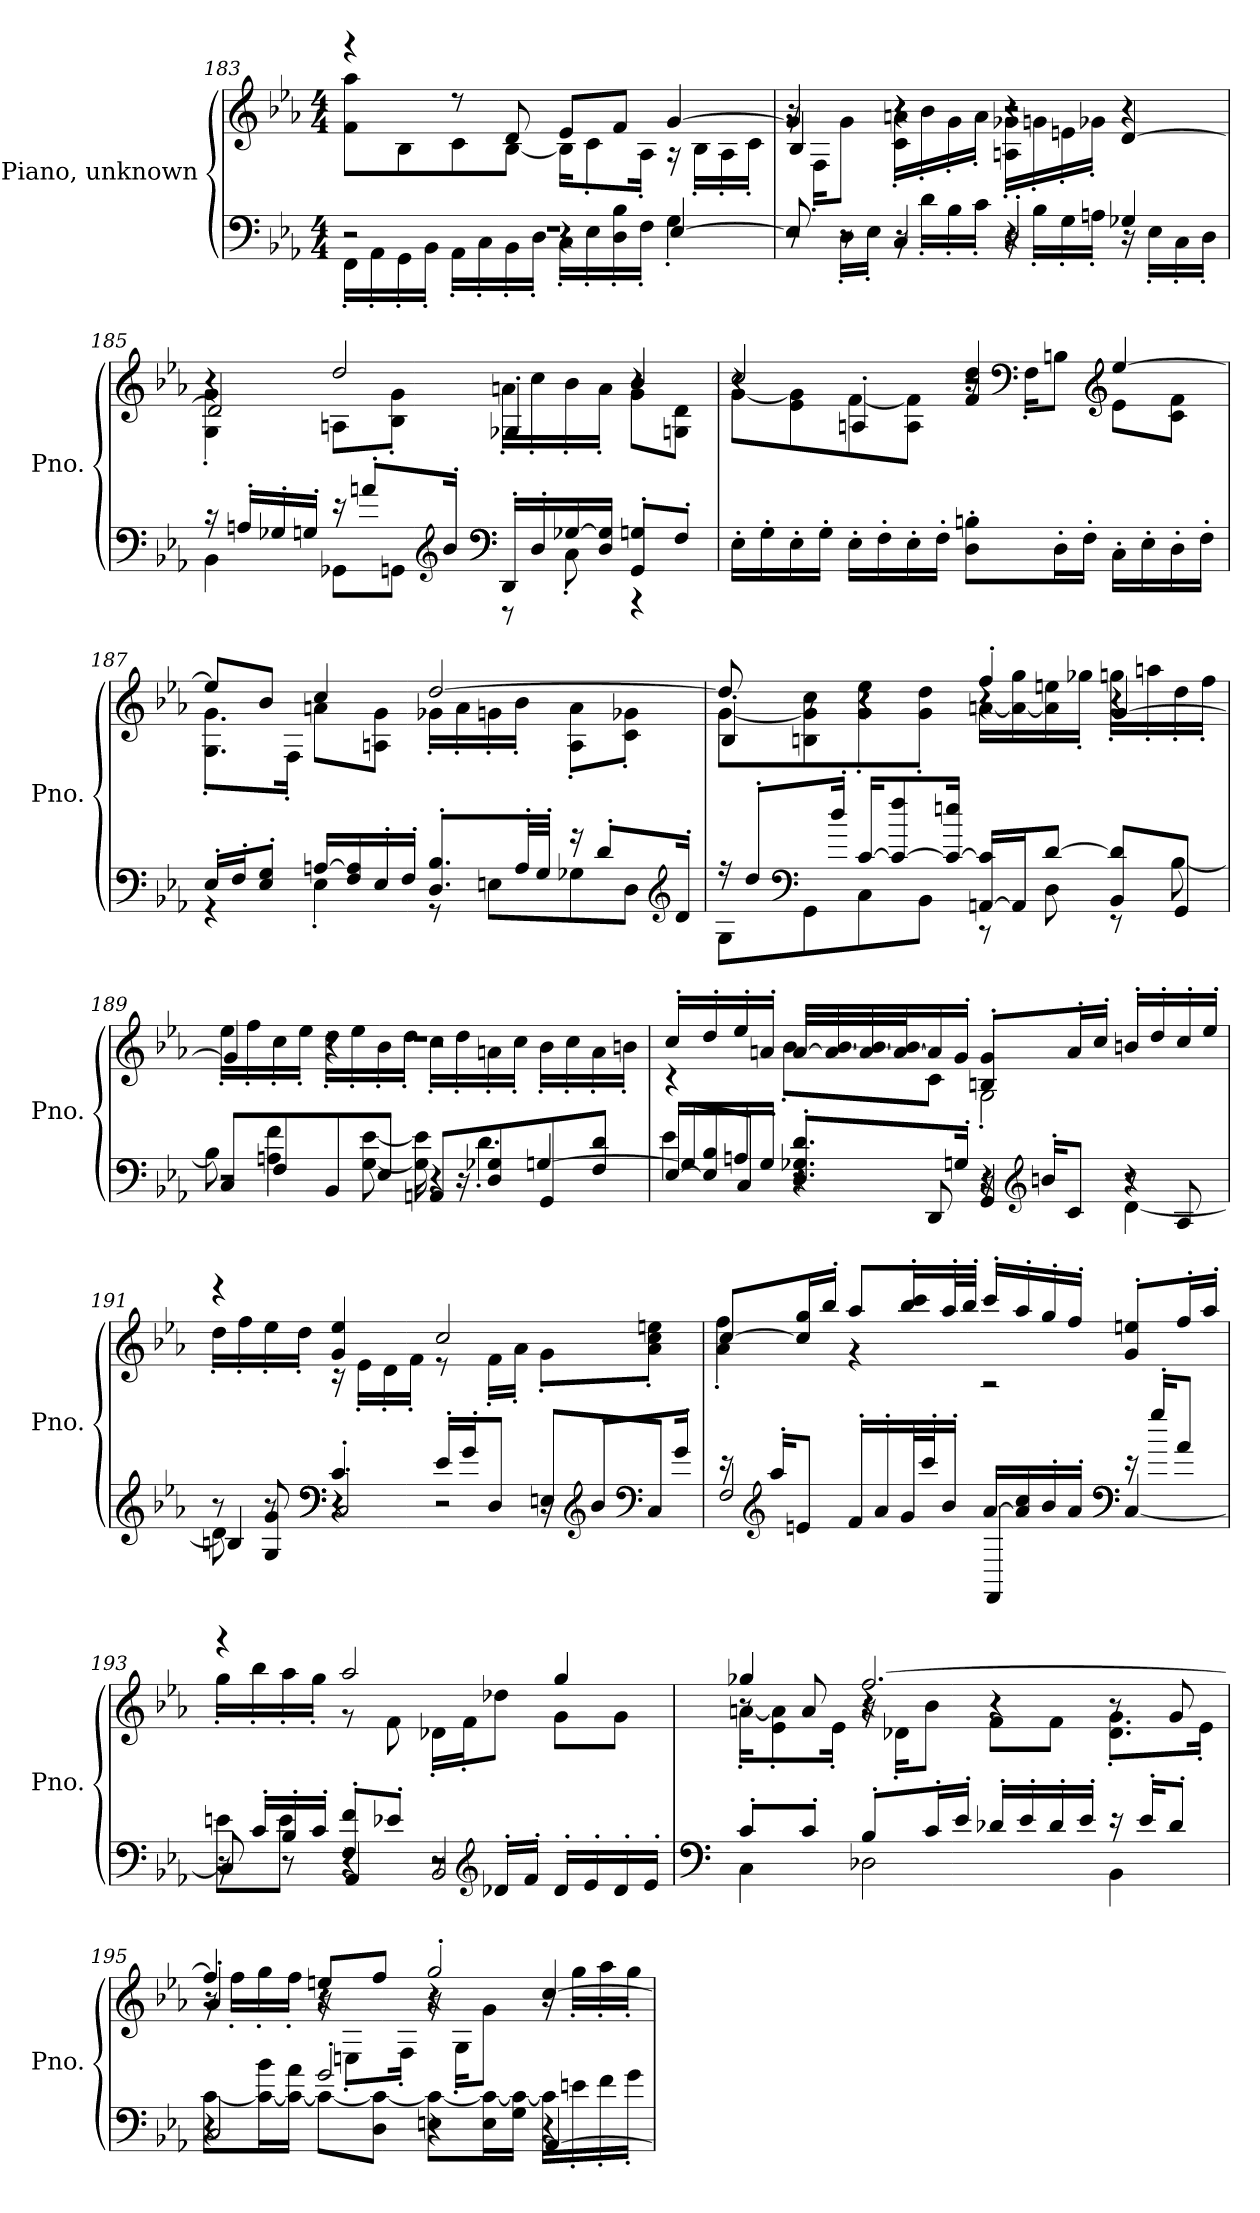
**kern	**kern
*part1	*part1
*staff2	*staff1
*I"Piano, unknown	*
*I'Pno.	*
!!LO:LB:g=z
*clefF4	*clefG2
*k[b-e-a-]	*k[b-e-a-]
*M4/4	*M4/4
=183	=183
*^	*^
*	*^	*	*
1r	16FF'\LL	2r	4r	8f\ 8aa-\L
.	16AA-'\	.	.	.
.	16GG'\	.	.	8B-\
.	16BB-'\JJ	.	.	.
.	16AA-'\LL	.	8r	8c\
.	16C'\	.	.	.
.	16BB-'\	.	8d/	[8B-\J
.	16D'\JJ	.	.	.
.	16C'\LL	4r	8e-/L	16B-\KL]
.	16E-'\	.	.	8c'\
.	16D\' 16B-\'	.	8f/J	.
.	16F'\JJ	.	.	16A-'\Jk
.	4G'\	[4E-/	[4g/	16r
.	.	.	.	16B-'\LL
.	.	.	.	16A-'\
.	.	.	.	16c'\JJ
=184	=184	=184	=184	=184
*	*	*	*	*^
2r	8r	8E-/]	4g/]	16r	4B-/
.	.	.	.	16F'\KL	.
.	16D'\LL	8r	.	8g\J	.
.	16E-'\JJ	.	.	.	.
.	16r	4C/	4r	16c\' 16an\'LL	4r
.	16d'\LL	.	.	16b-'\	.
.	16B-'\	.	.	16g'\	.
.	16c'\JJ	.	.	16a'\JJ	.
4r	16r	2D'/	2r	16An\' 16g-X\'LL	4r
.	16B-'\LL	.	.	16gn'\	.
.	16G'\	.	.	16en'\	.
.	16An'\JJ	.	.	16g-X'\JJ	.
4G-X/	16r	.	.	4r	[4d/
.	16E-'\LL	.	.	.	.
.	16C'\	.	.	.	.
.	16D'\JJ	.	.	.	.
*	*v	*v	*	*	*
!!LO:LB:g=z	!!	!!
=185	=185	=185	=185	=185
16r	4BB-\	4r	4G\' 4g\'	2d/]
16An'/LL	.	.	.	.
16G-X'/	.	.	.	.
16Gn'/JJ	.	.	.	.
16r	8GG-X\L	2dd/	8An\L	.
8an'/L	.	.	.	.
.	8GGn\J	.	8B-\' 8g\'J	.
*clefG2	*	*	*	*
16b-'/Jk	.	.	.	.
*clefF4	*	*	*	*
16DD'/LL	8r	.	16an'\LL	4G-X'/
16D'/	.	.	16cc'\	.
[16G-X/	8C'\	.	16b-'\	.
16D/ 16G-/]JJ	.	.	16a'\JJ	.
8GG/' 8Gn/'L	4r	4b-/	8g\L	4r
8F'/J	.	.	8Gn\ 8d\J	.
*v	*v	*	*	*
=186	=186	=186	=186
16E-'\LL	2cc/	[8g\L	4r
16G'\	.	.	.
16E-'\	.	8e-\ 8g\]	.
16G'\JJ	.	.	.
16E-'\LL	.	[8f\	4An'/
16F'\	.	.	.
16E-'\	.	8A\ 8f\]J	.
16F'\JJ	.	.	.
8D\' 8Bn\'L	4f/ 4dd/	16r	2r
*	*clefF4	*	*
.	.	16F'\KL	.
16D'\L	.	8Bn\J	.
16F'\JJ	.	.	.
*	*clefG2	*	*
16C'\LL	[4ee-/	8e-\L	.
16E-'\	.	.	.
16D'\	.	8c\ 8f\J	.
16F'\JJ	.	.	.
*	*	*v	*v
!!LO:LB:g=z
=187	=187	=187
*^	*	*
16E-'/LL	4r	8ee-/L]	8.G\' 8.g\'L
16F'/J	.	.	.
8E-/' 8G/'J	.	8b-/J	.
.	.	.	16F'\Jk
[16An/LL	4E-'\	4cc/	8an\L
16F/ 16A/]	.	.	.
16E-'/	.	.	8An\ 8g\J
16F'/JJ	.	.	.
8.D/' 8.B-/'L	8r	[2dd/	16g-X'\LL
.	.	.	16a'\
.	8En\L	.	16gn'\
32A'/LL	.	.	16b-'\JJ
32G'/JJJ	.	.	.
16r	8G-X\	.	8A\' 8a\'L
8d'/L	.	.	.
.	8D\J	.	8c\' 8g-X\'J
*clefG2	*	*	*
16d'/Jk	.	.	.
=188	=188	=188	=188
*	*	*	*^
16r	8G\L	8dd/]	[8g\L	4B-'/
8dd'/L	.	.	.	.
*clefF4	*	*	*	*
.	8GG\	8r	8Bn\ 8g\] 8cc\	.
16dd'/Jk	.	.	.	.
[16c/KL	8C\	4r	8g\' 8ee-\'	4r
8c/_ 8ff/	.	.	.	.
.	8BB-\J	.	8g\' 8dd\'J	.
16c/_ 16een/Jk	.	.	.	.
[16AAn/ 16c/]LL	8r	4ff'/	[16an\LL	4r
16AA/J]	.	.	16a\_ 16gg\	.
[8d/J	8D\	.	16a\] 16een\	.
.	.	.	16gg-X'\JJ	.
8BB-/ 8d/]L	8r	4r	16ggn'\LL	[4g/
.	.	.	16aan'\	.
8GG/J	[8B-\	.	16dd'\	.
.	.	.	16ff'\JJ	.
!!LO:PB:g=z	!!	!!
=189	=189	=189	=189	=189
*	*^	*	*	*
8C/L	8B-\]	2r	1r	16ee-'\LL	4g/]
.	.	.	.	16ff'\	.
8F/	4An\ 4f\	.	.	16cc'\	.
.	.	.	.	16ee-'\JJ	.
8BB-/	.	.	.	16dd'\LL	4r
.	.	.	.	16ee-'\	.
8E-/J	[8G\ [8e-\	.	.	16b-'\	.
.	.	.	.	16dd'\JJ	.
8AAn/L	16G\] 16e-\]	4r	.	16cc'\LL	2r
.	16r	.	.	16dd'\	.
8D/ 8G-X/	4.d'\	.	.	16an'\	.
.	.	.	.	16cc'\JJ	.
8GG/	.	[4Gn/	.	16b-'\LL	.
.	.	.	.	16cc'\	.
8F/ 8d/J	.	.	.	16a'\	.
.	.	.	.	16bn'\JJ	.
*	*	*	*	*v	*v
!!LO:LB:g=z
=190	=190	=190	=190	=190
[16E-/LL	4e-\	8G/L]	16cc'/LL	4r
16E-/] 16B-/	.	.	16dd'/	.
16An'/	.	8C/J	16ee-'/	.
16G'/JJ	.	.	16an'/JJ	.
8.D/' 8.G-X/' 8.d/'L	4r	8r	[32a/LLL	8b-'\L
.	.	.	32a/_ 32b-/	.
.	.	.	32a/_ 32b-/	.
.	.	.	32a/_ 32b-/J	.
.	.	8DD/	16a/]	8c\J
16Gn'/Jk	.	.	16g'/JJ	.
16r	4r	4GG/	8Bn/' 8g/'L	2G'\
*clefG2	*	*	*	*
16bn'/KL	.	.	.	.
8c/J	.	.	16a'/L	.
.	.	.	16cc'/JJ	.
8r	[4d\	4r	16bn'/LL	.
.	.	.	16dd'/	.
8A/	.	.	16cc'/	.
.	.	.	16ee-'/JJ	.
!!LO:LB:g=z	!!
=191	=191	=191	=191	=191
8r	8d\]	4Bn/	4r	16dd'\LL
.	.	.	.	16ff'\
8G/ 8g/	8r	.	.	16ee-'\
.	.	.	.	16dd'\JJ
*clefF4	*	*	*	*
4c'/	4r	2C'/	4g/ 4ee-/	16r
.	.	.	.	16e-'\LL
.	.	.	.	16d'\
.	.	.	.	16f'\JJ
16e-'/LL	2r	.	2cc/	8r
16g'/J	.	.	.	.
8D/J	.	.	.	16f'\LL
.	.	.	.	16a-'\JJ
16r	.	8En/L	.	8g'\L
*clefG2	*	*	*	*
8b-'/L	.	.	.	.
*clefF4	*	*	*	*
.	.	8C/J	.	8a-\' 8cc\' 8een\'J
16g'/Jk	.	.	.	.
*	*v	*v	*	*
!!LO:LB:g=z	!!
=192	=192	=192	=192
16r	2F/	[8cc/L	4a-\' 4ff\'
*clefG2	*	*	*
16aa-'/KL	.	.	.
8en/J	.	16cc/] 16gg/L	.
.	.	16bb-'/JJ	.
16f'/LL	.	8aa-/L	4r
16a-'/	.	.	.
32g/L	.	16bb-/' 16ccc/'L	.
32ccc'/J	.	.	.
16b-'/JJ	.	32aa-'/L	.
.	.	32bb-'/JJJ	.
[16a-/LL	4FF/	16ccc'/LL	2r
16a-/] 16cc/	.	16aa-'/	.
16b-'/	.	16gg'/	.
16a-'/JJ	.	16ff'/JJ	.
*clefF4	*	*	*
16r	[4C/	8g/' 8een/'L	.
16gg'/KL	.	.	.
8a-/J	.	16ff'/L	.
.	.	16aa-'/JJ	.
!!LO:LB:g=z	!!
=193	=193	=193	=193
*	*^	*	*
16r	8en\L	8C/]	4r	16gg'\LL
16c'/LL	.	.	.	16bb-'\
16B-'/	8e\J	8r	.	16aa-'\
16c'/JJ	.	.	.	16gg'\JJ
8F/' 8f/'L	4r	4AA-/	2aa-/	8r
8e-X'/J	.	.	.	8f\
8r	2r	2BB-/	.	16d-X'\LL
.	.	.	.	16f'\J
*clefG2	*	*	*	*
16d-X'/LL	.	.	.	8dd-X\J
16f'/JJ	.	.	.	.
16d-'/LL	.	.	4gg/	8g\L
16e-'/	.	.	.	.
16d-'/	.	.	.	8g\J
16e-'/JJ	.	.	.	.
*v	*v	*v	*	*
*	*v	*v
=194	=194
*clefF4	*
*^	*^
*	*	*	*^
8c'/L	4C\	4gg-X/	[16an'\KL	8r
.	.	.	8e-\' 8a\]'	.
8c'/J	.	.	.	8a/
.	.	.	16e-'\Jk	.
8B-'/L	2D-X\	[2.ff/	16r	4r
.	.	.	16d-X'\KL	.
16c'/L	.	.	8b-\J	.
16e-'/JJ	.	.	.	.
16d-X'/LL	.	.	8f\L	4r
16e-'/	.	.	.	.
16d-'/	.	.	8f\J	.
16e-'/JJ	.	.	.	.
16r	4BB-\	.	8.d-\' 8.g\'L	8r
16e-'/KL	.	.	.	.
8d-'/J	.	.	.	8g/
.	.	.	16e-'\Jk	.
!!LO:LB:g=z	!!	!!
=195	=195	=195	=195	=195
*	*^	*	*	*
4r	[8c\L	2C/	4ff/]	16r	4a-'/
.	.	.	.	16ff'\LL	.
.	16c\_ 16b-\L	.	.	16gg'\	.
.	16c\_ 16a-\JJ	.	.	16ff'\JJ	.
2g'/	8c\L_	.	8een/L	16r	4r
.	.	.	.	8En'\L	.
.	8D\ 8c\_J	.	8ff/J	.	.
.	.	.	.	16F'\Jk	.
.	8En\ 8c\_L	4r	2gg'/	16r	4r
.	.	.	.	16G'\KL	.
.	16E\ 16c\_L	.	.	8g\J	.
.	16G\ 16c\_JJ	.	.	.	.
4r	16c\LL]	[4AA-/	.	16r	[4cc/
.	16en'\	.	.	16gg'\LL	.
.	16f'\	.	.	16aa-'\	.
.	16g'\JJ	.	.	16gg'\JJ	.
*v	*v	*v	*	*	*
*	*v	*v	*v
=	=
*-	*-
